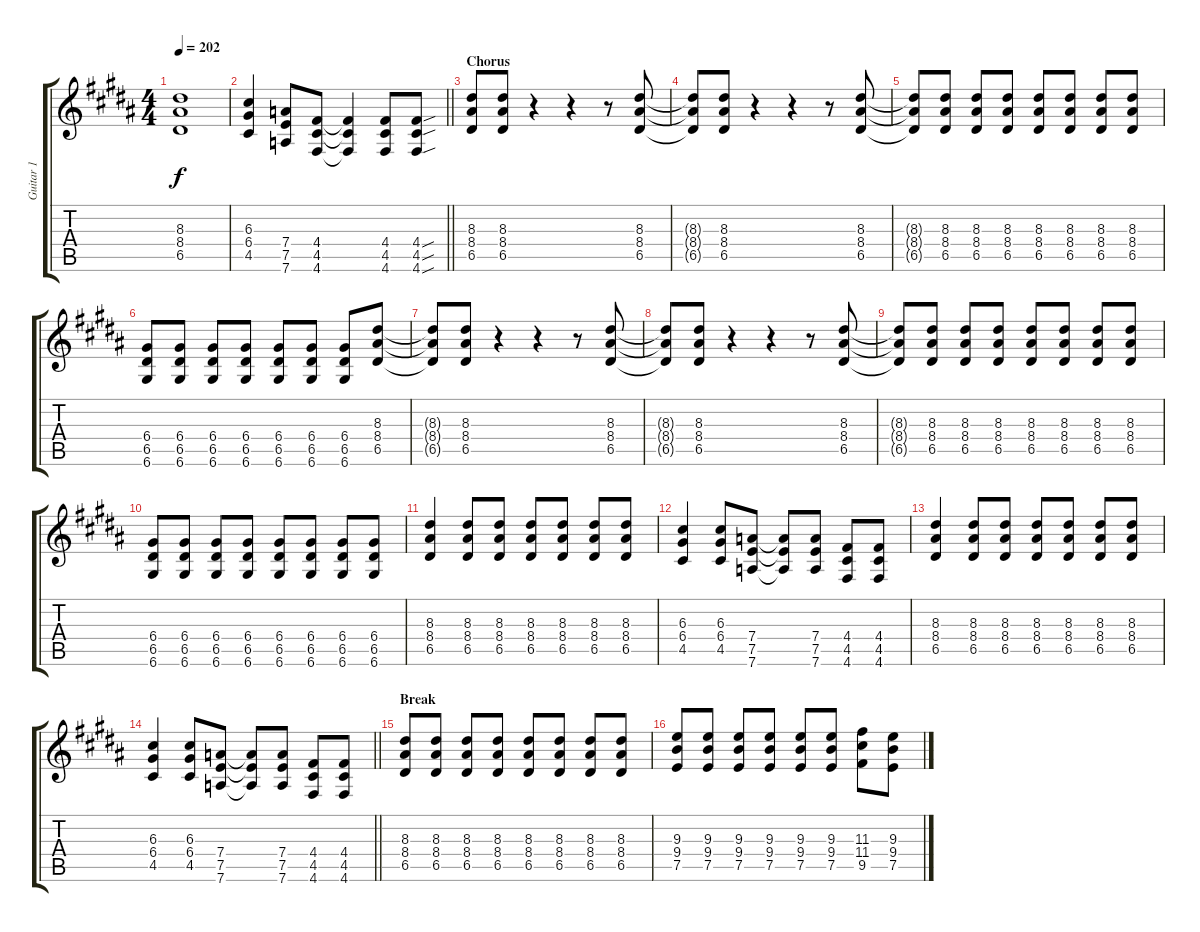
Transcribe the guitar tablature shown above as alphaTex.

\track ("Guitar 1" "Guitar 1") {instrument overdrivenguitar}
\staff {score tabs}
\tuning (E4 B3 G3 D3 A2 D2) {hide}
\ts (4 4)
\tempo 202
\clef g2
\ks g#minor
(8.3 8.4 6.5).1{dy f} |
\barLineRight lightlight
(6.3 6.4 4.5).4 (7.4 7.5 7.6).8 (4.4 4.5 4.6).8 (4.4{t} 4.5{t} 4.6{t}).4 (4.4 4.5 4.6).8 (4.4{sou} 4.5{sou} 4.6{sou}).8 |
\section ("" "Chorus")
(8.3 8.4 6.5).8 (8.3 8.4 6.5).8 r.4 r.4 r.8 (8.3 8.4 6.5).8 |
(8.3{t} 8.4{t} 6.5{t}).8 (8.3 8.4 6.5).8 r.4 r.4 r.8 (8.3 8.4 6.5).8 |
(8.3{t} 8.4{t} 6.5{t}).8 (8.3 8.4 6.5).8 (8.3 8.4 6.5).8 (8.3 8.4 6.5).8 (8.3 8.4 6.5).8 (8.3 8.4 6.5).8 (8.3 8.4 6.5).8 (8.3 8.4 6.5).8 |
(6.4 6.5 6.6).8 (6.4 6.5 6.6).8 (6.4 6.5 6.6).8 (6.4 6.5 6.6).8 (6.4 6.5 6.6).8 (6.4 6.5 6.6).8 (6.4 6.5 6.6).8 (8.3 8.4 6.5).8 |
(8.3{t} 8.4{t} 6.5{t}).8 (8.3 8.4 6.5).8 r.4 r.4 r.8 (8.3 8.4 6.5).8 |
(8.3{t} 8.4{t} 6.5{t}).8 (8.3 8.4 6.5).8 r.4 r.4 r.8 (8.3 8.4 6.5).8 |
(8.3{t} 8.4{t} 6.5{t}).8 (8.3 8.4 6.5).8 (8.3 8.4 6.5).8 (8.3 8.4 6.5).8 (8.3 8.4 6.5).8 (8.3 8.4 6.5).8 (8.3 8.4 6.5).8 (8.3 8.4 6.5).8 |
(6.4 6.5 6.6).8 (6.4 6.5 6.6).8 (6.4 6.5 6.6).8 (6.4 6.5 6.6).8 (6.4 6.5 6.6).8 (6.4 6.5 6.6).8 (6.4 6.5 6.6).8 (6.4 6.5 6.6).8 |
(8.3 8.4 6.5).4 (8.3 8.4 6.5).8 (8.3 8.4 6.5).8 (8.3 8.4 6.5).8 (8.3 8.4 6.5).8 (8.3 8.4 6.5).8 (8.3 8.4 6.5).8 |
(6.3 6.4 4.5).4 (6.3 6.4 4.5).8 (7.4 7.5 7.6).8 (7.4{t} 7.5{t} 7.6{t}).8 (7.4 7.5 7.6).8 (4.4 4.5 4.6).8 (4.4 4.5 4.6).8 |
(8.3 8.4 6.5).4 (8.3 8.4 6.5).8 (8.3 8.4 6.5).8 (8.3 8.4 6.5).8 (8.3 8.4 6.5).8 (8.3 8.4 6.5).8 (8.3 8.4 6.5).8 |
\barLineRight lightlight
(6.3 6.4 4.5).4 (6.3 6.4 4.5).8 (7.4 7.5 7.6).8 (7.4{t} 7.5{t} 7.6{t}).8 (7.4 7.5 7.6).8 (4.4 4.5 4.6).8 (4.4 4.5 4.6).8 |
\section ("" "Break")
(8.3 8.4 6.5).8 (8.3 8.4 6.5).8 (8.3 8.4 6.5).8 (8.3 8.4 6.5).8 (8.3 8.4 6.5).8 (8.3 8.4 6.5).8 (8.3 8.4 6.5).8 (8.3 8.4 6.5).8 |
(9.3 9.4 7.5).8 (9.3 9.4 7.5).8 (9.3 9.4 7.5).8 (9.3 9.4 7.5).8 (9.3 9.4 7.5).8 (9.3 9.4 7.5).8 (11.3 11.4 9.5).8 (9.3 9.4 7.5).8
